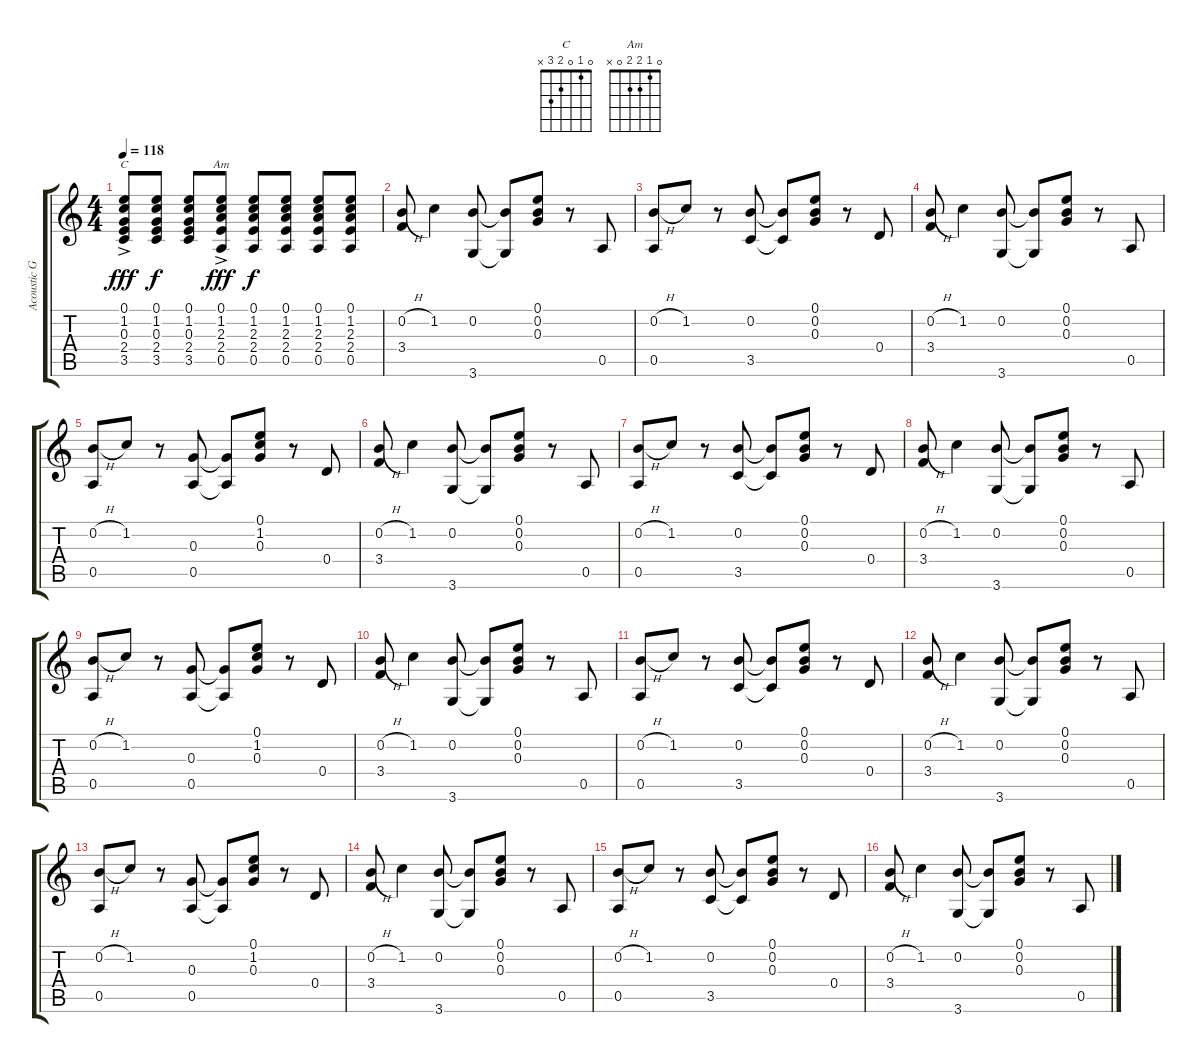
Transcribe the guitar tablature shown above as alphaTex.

\track ("Acoustic Guitar 1" "Acoustic G") {instrument acousticguitarnylon}
\staff {score tabs}
\tuning (E4 B3 G3 D3 A2 E2) {hide}
\chord ("C" 0 1 0 2 3 x)
\chord ("Am" 0 1 2 2 0 x)
\ts (4 4)
\tempo 118
\clef g2
\ks c
(0.1{ac} 1.2{ac} 0.3{ac} 2.4{ac} 3.5{ac}).8{ch "C" dy fff} (0.1 1.2 0.3 2.4 3.5).8{dy f} (0.1 1.2 0.3 2.4 3.5).8 (0.1{ac} 1.2{ac} 2.3{ac} 2.4{ac} 0.5{ac}).8{ch "Am" dy fff} (0.1 1.2 2.3 2.4 0.5).8{dy f} (0.1 1.2 2.3 2.4 0.5).8 (0.1 1.2 2.3 2.4 0.5).8 (0.1 1.2 2.3 2.4 0.5).8 |
(0.2{h} 3.4).8 1.2.4 (0.2 3.6).8 (0.2{t} 3.6{t}).8 (0.1 0.2 0.3).8 r.8 0.5.8 |
(0.2{h} 0.5).8 1.2.8 r.8 (0.2 3.5).8 (0.2{t} 3.5{t}).8 (0.1 0.2 0.3).8 r.8 0.4.8 |
(0.2{h} 3.4).8 1.2.4 (0.2 3.6).8 (0.2{t} 3.6{t}).8 (0.1 0.2 0.3).8 r.8 0.5.8 |
(0.2{h} 0.5).8 1.2.8 r.8 (0.3 0.5).8 (0.3{t} 0.5{t}).8 (0.1 1.2 0.3).8 r.8 0.4.8 |
(0.2{h} 3.4).8 1.2.4 (0.2 3.6).8 (0.2{t} 3.6{t}).8 (0.1 0.2 0.3).8 r.8 0.5.8 |
(0.2{h} 0.5).8 1.2.8 r.8 (0.2 3.5).8 (0.2{t} 3.5{t}).8 (0.1 0.2 0.3).8 r.8 0.4.8 |
(0.2{h} 3.4).8 1.2.4 (0.2 3.6).8 (0.2{t} 3.6{t}).8 (0.1 0.2 0.3).8 r.8 0.5.8 |
(0.2{h} 0.5).8 1.2.8 r.8 (0.3 0.5).8 (0.3{t} 0.5{t}).8 (0.1 1.2 0.3).8 r.8 0.4.8 |
(0.2{h} 3.4).8 1.2.4 (0.2 3.6).8 (0.2{t} 3.6{t}).8 (0.1 0.2 0.3).8 r.8 0.5.8 |
(0.2{h} 0.5).8 1.2.8 r.8 (0.2 3.5).8 (0.2{t} 3.5{t}).8 (0.1 0.2 0.3).8 r.8 0.4.8 |
(0.2{h} 3.4).8 1.2.4 (0.2 3.6).8 (0.2{t} 3.6{t}).8 (0.1 0.2 0.3).8 r.8 0.5.8 |
(0.2{h} 0.5).8 1.2.8 r.8 (0.3 0.5).8 (0.3{t} 0.5{t}).8 (0.1 1.2 0.3).8 r.8 0.4.8 |
(0.2{h} 3.4).8 1.2.4 (0.2 3.6).8 (0.2{t} 3.6{t}).8 (0.1 0.2 0.3).8 r.8 0.5.8 |
(0.2{h} 0.5).8 1.2.8 r.8 (0.2 3.5).8 (0.2{t} 3.5{t}).8 (0.1 0.2 0.3).8 r.8 0.4.8 |
(0.2{h} 3.4).8 1.2.4 (0.2 3.6).8 (0.2{t} 3.6{t}).8 (0.1 0.2 0.3).8 r.8 0.5.8
